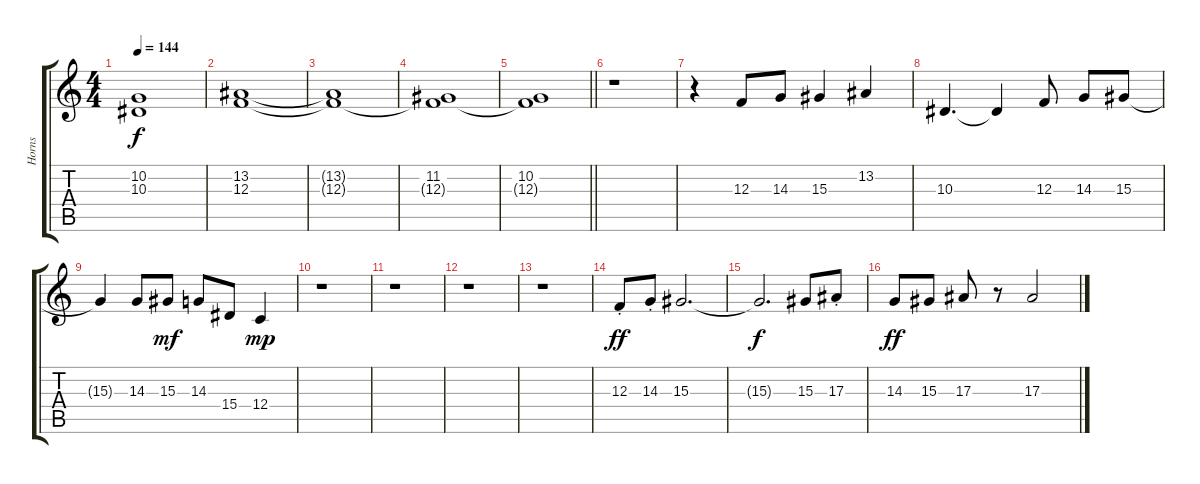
\track ("Horns" "Horns") {instrument frenchhorn}
\staff {score tabs}
\tuning (D4 A3 F3 C3 G2 D2) {hide}
\ts (4 4)
\tempo 144
\clef g2
\ks c
(10.2{t} 10.3{t}).1{dy f} |
(13.2 12.3).1 |
(13.2{t} 12.3{t}).1 |
(11.2 12.3{t}).1 |
\barLineRight lightlight
(10.2 12.3{t}).1 |
r.1 |
r.4 12.3.8 14.3.8 15.3.4 13.2.4 |
10.3.4{d} 10.3{t}.4 12.3.8 14.3.8 15.3.8 |
15.3{t}.4 14.3.8 15.3.8{dy mf} 14.3.8 15.4.8 12.4.4{dy mp} |
r.1 |
r.1 |
r.1 |
r.1 |
12.3{st}.8{dy ff} 14.3{st}.8 15.3.2{d} |
15.3{t}.2{d dy f} 15.3.8 17.3{st}.8 |
14.3.8{dy ff} 15.3.8 17.3.8 r.8 17.3.2
